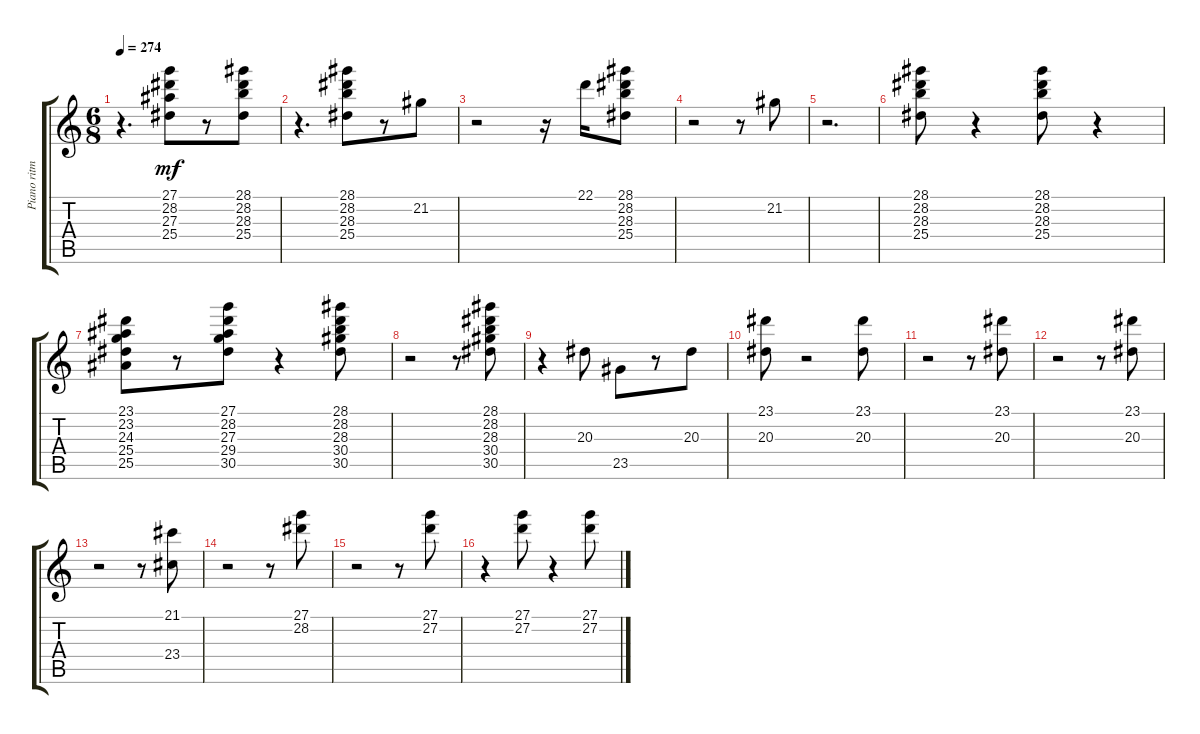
\track ("Piano ritmo Base" "Piano ritm") {instrument acousticgrandpiano}
\staff {score tabs}
\tuning (E4 B3 G3 D3 A2 E2) {hide}
\ts (6 8)
\tempo 274
\clef g2
\ks c
r.4{d dy mf} (27.1 28.2 27.3 25.4).8 r.8 (28.1 28.2 28.3 25.4).8 |
r.4{d} (28.1 28.2 28.3 25.4).8 r.8 21.2.8 |
r.2 r.16 22.1.16 (28.1 28.2 28.3 25.4).8 |
r.2 r.8 21.2.8 |
r.2{d} |
(28.1 28.2 28.3 25.4).8 r.4 (28.1 28.2 28.3 25.4).8 r.4 |
(23.1 23.2 24.3 25.4 25.5).8 r.8 (27.1 28.2 27.3 29.4 30.5).8 r.4 (28.1 28.2 28.3 30.4 30.5).8 |
r.2 r.8 (28.1 28.2 28.3 30.4 30.5).8 |
r.4 20.3.8 23.5.8 r.8 20.3.8 |
(23.1 20.3).8 r.2 (23.1 20.3).8 |
r.2 r.8 (23.1 20.3).8 |
r.2 r.8 (23.1 20.3).8 |
r.2 r.8 (21.1 23.4).8 |
r.2 r.8 (27.1 28.2).8 |
r.2 r.8 (27.1 27.2).8 |
r.4 (27.1 27.2).8 r.4 (27.1 27.2).8
